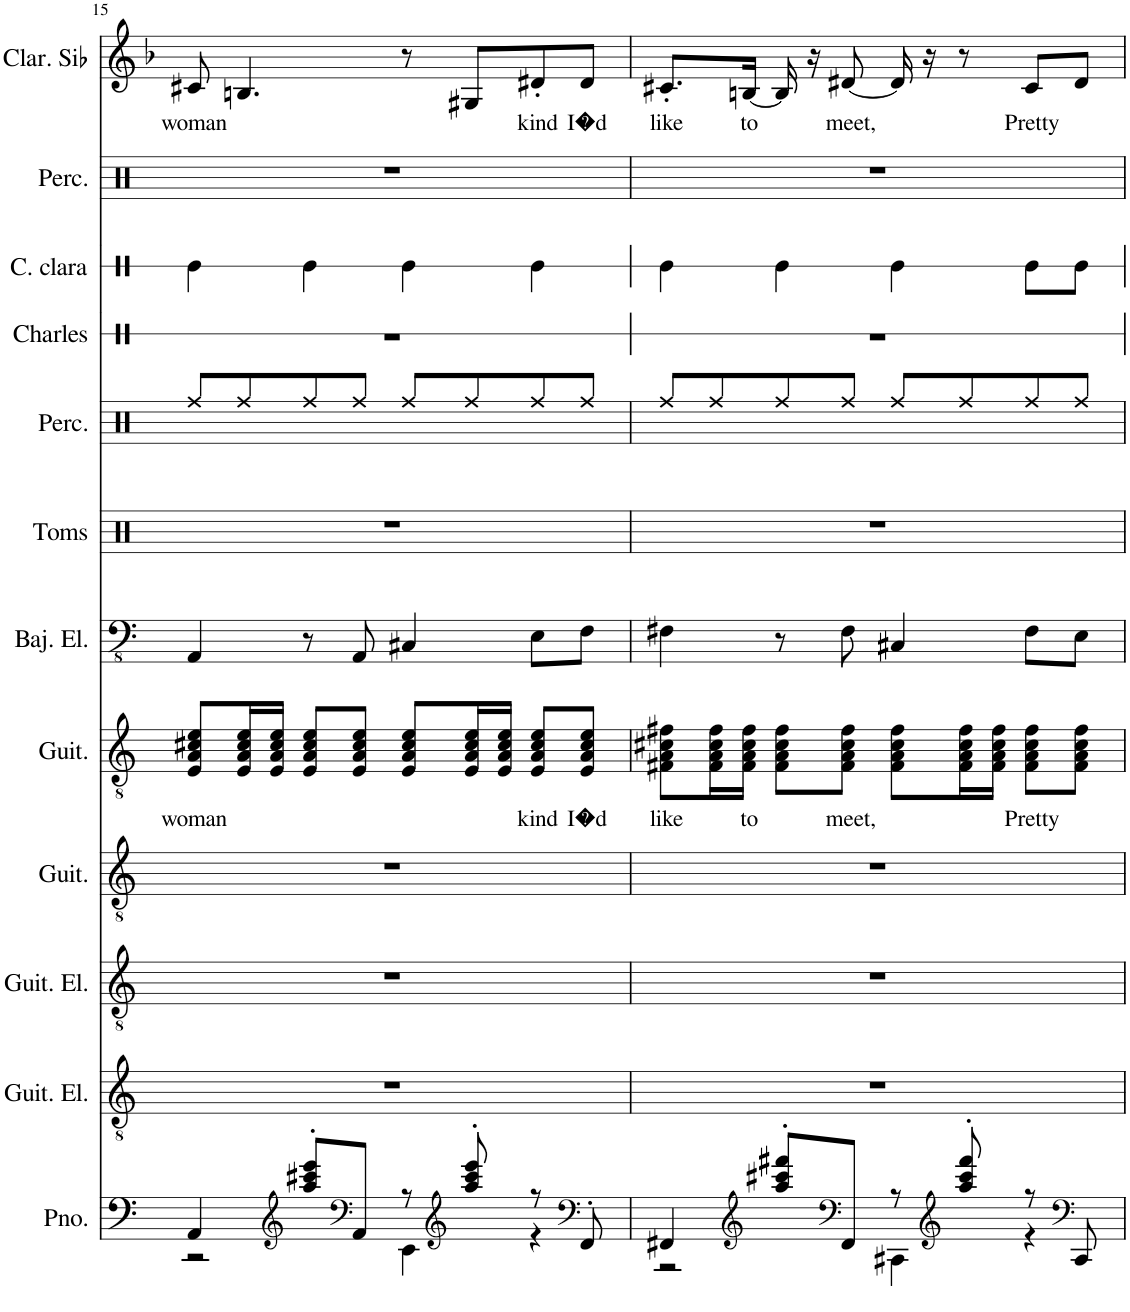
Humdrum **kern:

**kern	**kern	**kern	**kern	**kern	**text	**kern	**kern	**kern	**kern	**kern	**kern	**kern	**text
*part12	*part11	*part10	*part9	*part8	*part8	*part7	*part6	*part5	*part4	*part3	*part2	*part1	*part1
*staff12	*staff11	*staff10	*staff9	*staff8	*staff8	*staff7	*staff6	*staff5	*staff4	*staff3	*staff2	*staff1	*staff1
*I"Piano, Ac.Piano	*I"Guitarra eléctrica, Guitar 4	*I"Guitarra eléctrica, Guitar 3	*I"Guitarra acústica, Guitar 2	*I"Guitarra clásica, Guitar 1	*	*I"Bajo eléctrico, Bass Gtr	*I"Tom Toms, Tom Tom	*I"Set de percusión, Ride Cym	*I"Charles, Clsd Hat	*I"Caja clara, Snare	*I"Set de percusión, Kick Drm	*I"Clarinette en Sib	*
*I'Pno.	*I'Guit. El.	*I'Guit. El.	*I'Guit.	*I'Guit.	*	*I'Baj. El.	*I'Toms	*I'Perc.	*I'Charles	*I'C. clara	*I'Perc.	*I'Clar. Sib	*
!!LO:PB:g=z
*clefF4	*clefGv2	*clefGv2	*clefGv2	*clefGv2	*	*clefFv4	*clefX	*clefX	*clefX	*clefX	*clefX	*clefG2	*
*	*	*	*	*	*	*	*	*	*	*	*	*Trd1c2	*
*k[]	*k[]	*k[]	*k[]	*k[]	*	*k[]	*k[]	*k[]	*k[]	*k[]	*k[]	*k[b-]	*
*M4/4	*M4/4	*M4/4	*M4/4	*M4/4	*	*M4/4	*M4/4	*M4/4	*M4/4	*M4/4	*M4/4	*M4/4	*
=15	=15	=15	=15	=15	=15	=15	=15	=15	=15	=15	=15	=15	=15
*^	*	*	*	*	*	*	*	*	*	*	*	*	*
!	!	!	!	!	!	!LO:LY:b	!	!	!	!	!	!	!	!LO:LY:b
4AA/	2r	1r	1r	1r	8E/ 8A/ 8c#X/ 8e/L	woman	4AAA/	1r	8Rff/L	1r	4Re\	1r	8c#X/	woman
.	.	.	.	.	16E/ 16A/ 16c#/ 16e/L	.	.	.	8Rff/	.	.	.	4.Bn/	.
.	.	.	.	.	16E/ 16A/ 16c#/ 16e/JJ	.	.	.	.	.	.	.	.	.
*clefG2	*	*	*	*	*	*	*	*	*	*	*	*	*	*
8aa/' 8ccc#X/' 8eee/'L	.	.	.	.	8E/ 8A/ 8c#/ 8e/L	.	8r	.	8Rff/	.	4Re\	.	.	.
*clefF4	*	*	*	*	*	*	*	*	*	*	*	*	*	*
8AA/J	.	.	.	.	8E/ 8A/ 8c#/ 8e/J	.	8AAA/	.	8Rff/J	.	.	.	.	.
8r	4EE\	.	.	.	8E/ 8A/ 8c#/ 8e/L	.	4CC#X/	.	8Rff/L	.	4Re\	.	8r	.
*clefG2	*	*	*	*	*	*	*	*	*	*	*	*	*	*
8aa/' 8ccc#/' 8eee/'	.	.	.	.	16E/ 16A/ 16c#/ 16e/L	.	.	.	8Rff/	.	.	.	8G#X/L	.
.	.	.	.	.	16E/ 16A/ 16c#/ 16e/JJ	.	.	.	.	.	.	.	.	.
!	!	!	!	!	!	!LO:LY:b	!	!	!	!	!	!	!	!LO:LY:b
8r	4r	.	.	.	8E/ 8A/ 8c#/ 8e/L	kind	8EE\L	.	8Rff/	.	4Re\	.	8d#X'/	kind
*clefF4	*	*	*	*	*	*	*	*	*	*	*	*	*	*
!	!	!	!	!	!	!LO:LY:b	!	!	!	!	!	!	!	!LO:LY:b
8FF'/	.	.	.	.	8E/ 8A/ 8c#/ 8e/J	I�d	8FF\J	.	8Rff/J	.	.	.	8d#/J	I�d
=16	=16	=16	=16	=16	=16	=16	=16	=16	=16	=16	=16	=16	=16	=16
!	!	!	!	!	!	!LO:LY:b	!	!	!	!	!	!	!	!LO:LY:b
4FF#X/	2r	1r	1r	1r	8F#X\ 8A\ 8c#X\ 8f#X\L	like	4FF#X\	1r	8Rff/L	1r	4Re\	1r	8.c#X'/L	like
.	.	.	.	.	16F#\ 16A\ 16c#\ 16f#\L	.	.	.	8Rff/	.	.	.	.	.
!	!	!	!	!	!	!LO:LY:b	!	!	!	!	!	!	!	!LO:LY:b
.	.	.	.	.	16F#\ 16A\ 16c#\ 16f#\JJ	to	.	.	.	.	.	.	[16Bn/Jk	to
*clefG2	*	*	*	*	*	*	*	*	*	*	*	*	*	*
8aa/' 8ccc#X/' 8fff#X/'L	.	.	.	.	8F#\ 8A\ 8c#\ 8f#\L	.	8r	.	8Rff/	.	4Re\	.	16B/]	.
.	.	.	.	.	.	.	.	.	.	.	.	.	16r	.
*clefF4	*	*	*	*	*	*	*	*	*	*	*	*	*	*
!	!	!	!	!	!	!LO:LY:b	!	!	!	!	!	!	!	!LO:LY:b
8FF#/J	.	.	.	.	8F#\ 8A\ 8c#\ 8f#\J	meet,	8FF#\	.	8Rff/J	.	.	.	[8d#X/	meet,
8r	4CC#X\	.	.	.	8F#\ 8A\ 8c#\ 8f#\L	.	4CC#X/	.	8Rff/L	.	4Re\	.	16d#/]	.
.	.	.	.	.	.	.	.	.	.	.	.	.	16r	.
*clefG2	*	*	*	*	*	*	*	*	*	*	*	*	*	*
8aa/' 8ccc#/' 8fff#/'	.	.	.	.	16F#\ 16A\ 16c#\ 16f#\L	.	.	.	8Rff/	.	.	.	8r	.
.	.	.	.	.	16F#\ 16A\ 16c#\ 16f#\JJ	.	.	.	.	.	.	.	.	.
!	!	!	!	!	!	!LO:LY:b	!	!	!	!	!	!	!	!LO:LY:b
8r	4r	.	.	.	8F#\ 8A\ 8c#\ 8f#\L	Pretty	8FF#\L	.	8Rff/	.	8Re\L	.	8c#/L	Pretty
*clefF4	*	*	*	*	*	*	*	*	*	*	*	*	*	*
8CC#/	.	.	.	.	8F#\ 8A\ 8c#\ 8f#\J	.	8EE\J	.	8Rff/J	.	8Re\J	.	8d#/J	.
*v	*v	*	*	*	*	*	*	*	*	*	*	*	*	*
=	=	=	=	=	=	=	=	=	=	=	=	=	=
*-	*-	*-	*-	*-	*-	*-	*-	*-	*-	*-	*-	*-	*-
